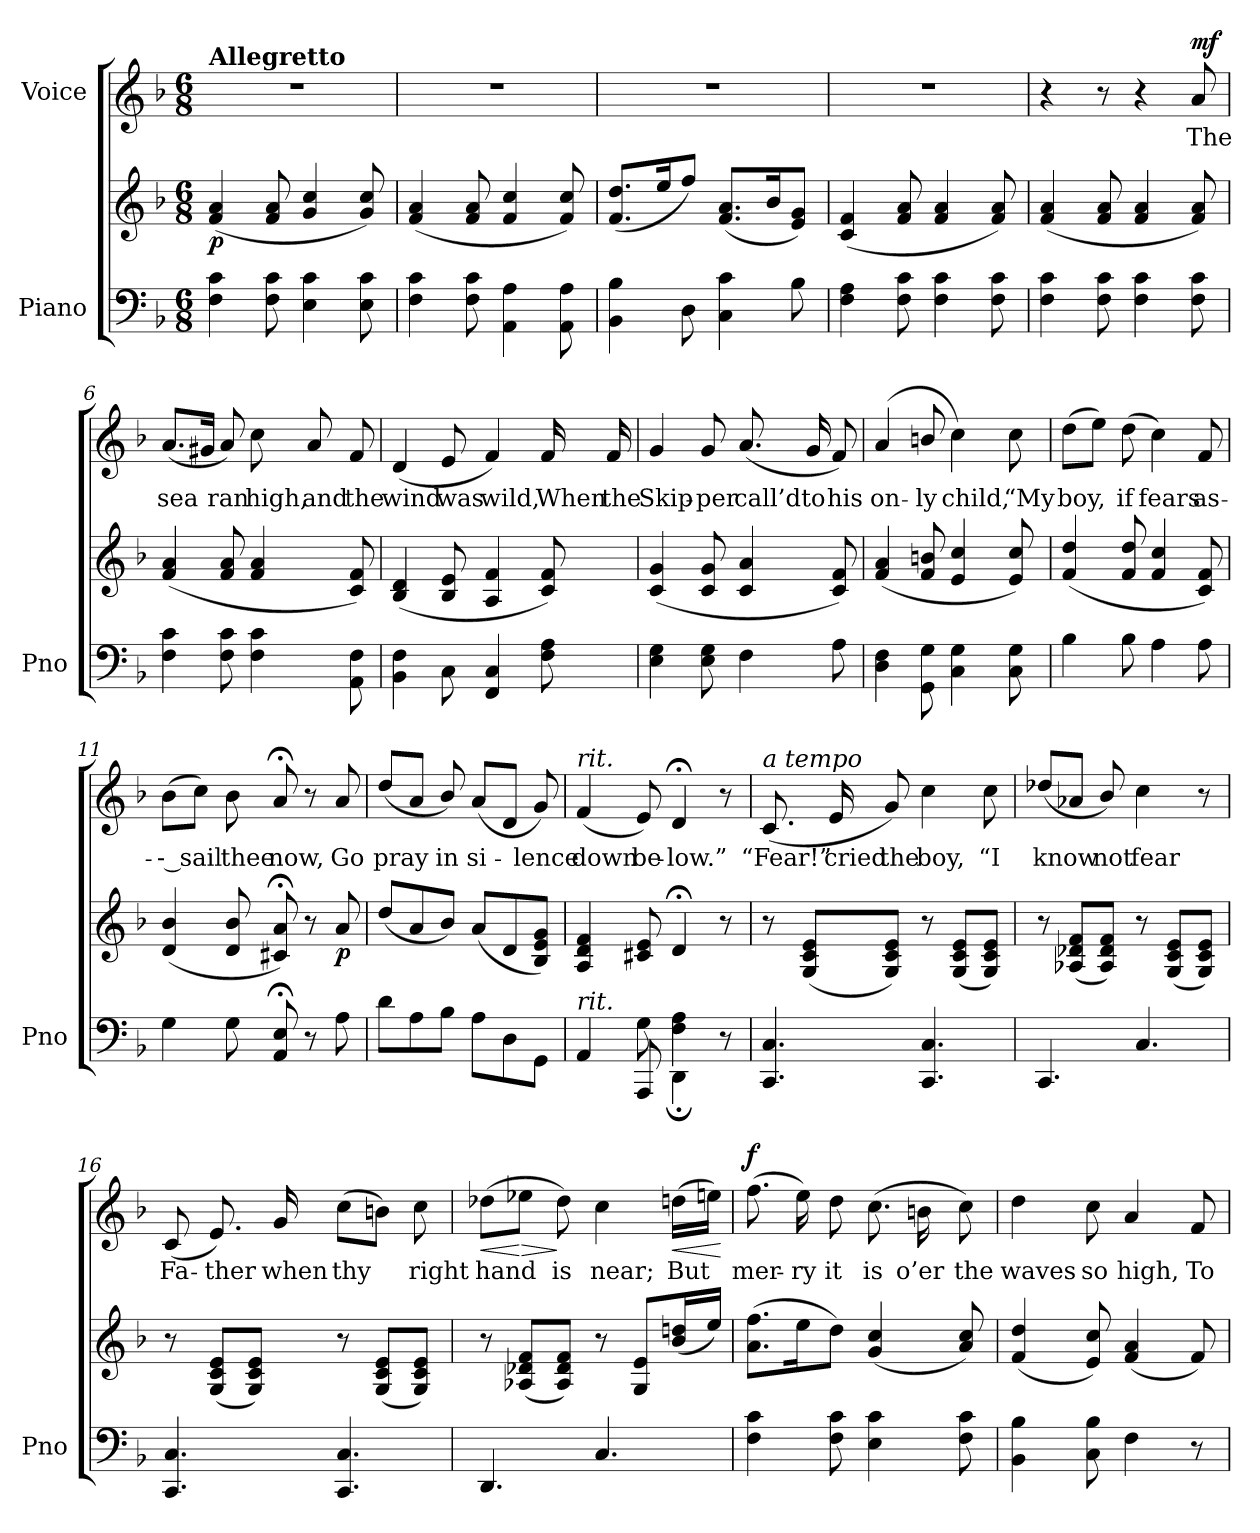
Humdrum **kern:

**kern	**kern	**dynam	**kern	**text	**dynam
*part2	*part2	*part2	*part1	*part1	*part1
*staff3	*staff2	*staff2/3	*staff1	*staff1	*staff1
*I"Piano	*	*	*I"Voice	*	*
*I'Pno	*	*	*	*	*
*clefF4	*clefG2	*	*clefG2	*	*
*k[b-]	*k[b-]	*	*k[b-]	*	*
*M6/8	*M6/8	*	*M6/8	*	*
=1	=1	=1	=1	=1	=1
!	!	!	!LO:TX:a:B:t=Allegretto	!	!
!	!	!LO:DY:b	!	!	!
4F\ 4c\	(4f/ 4a/	p	2.r	.	.
8F\ 8c\	8f/ 8a/	.	.	.	.
4E\ 4c\	4g/ 4cc/	.	.	.	.
8E\ 8c\	8g/ 8cc/)	.	.	.	.
=2	=2	=2	=2	=2	=2
4F\ 4c\	(4f/ 4a/	.	2.r	.	.
8F\ 8c\	8f/ 8a/	.	.	.	.
4AA\ 4A\	4f/ 4cc/	.	.	.	.
8AA\ 8A\	8f/ 8cc/)	.	.	.	.
=3	=3	=3	=3	=3	=3
4BB-\ 4B-\	(8.f/ 8.dd/L	.	2.r	.	.
.	16ee/K	.	.	.	.
8D\	8ff/J)	.	.	.	.
4C\ 4c\	(8.f/ 8.a/L	.	.	.	.
.	16b-/K	.	.	.	.
8B-\	8e/ 8g/J)	.	.	.	.
=4	=4	=4	=4	=4	=4
4F\ 4A\	(4c/ 4f/	.	2.r	.	.
8F\ 8c\	8f/ 8a/	.	.	.	.
4F\ 4c\	4f/ 4a/	.	.	.	.
8F\ 8c\	8f/ 8a/)	.	.	.	.
=5	=5	=5	=5	=5	=5
4F\ 4c\	(4f/ 4a/	.	4r	.	.
8F\ 8c\	8f/ 8a/	.	8r	.	.
4F\ 4c\	4f/ 4a/	.	4r	.	.
!	!	!	!	!	!LO:DY:a
8F\ 8c\	8f/ 8a/)	.	8a/	The	mf
=6	=6	=6	=6	=6	=6
4F\ 4c\	(4f/ 4a/	.	(8.a/L	sea	.
.	.	.	16g#X/Jk	.	.
8F\ 8c\	8f/ 8a/	.	8a/)	ran	.
4F\ 4c\	4f/ 4a/	.	8cc\	high,	.
.	.	.	8a/	and	.
8AA\ 8F\	8c/ 8f/)	.	8f/	the	.
=7	=7	=7	=7	=7	=7
4BB-\ 4F\	(4B-/ 4d/	.	(4d/	wind	.
8C\	8B-/ 8e/	.	8e/	was	.
4FF/ 4C/	4A/ 4f/	.	4f/)	wild,	.
8F\ 8A\	8c/ 8f/)	.	16f/	When	.
.	.	.	16f/	the	.
=8	=8	=8	=8	=8	=8
4E\ 4G\	(4c/ 4g/	.	4g/	Skip-	.
8E\ 8G\	8c/ 8g/	.	8g/	-per	.
4F\	4c/ 4a/	.	(8.a/	call’d	.
.	.	.	16g/	to	.
8A\	8c/ 8f/)	.	8f/)	his	.
=9	=9	=9	=9	=9	=9
4D\ 4F\	(4f/ 4a/	.	(4a/	on-	.
8GG\ 8G\	8f/ 8bn/	.	8bn/	-ly	.
4C\ 4G\	4e/ 4cc/	.	4cc\)	child,	.
8C\ 8G\	8e/ 8cc/)	.	8cc\	“My	.
=10	=10	=10	=10	=10	=10
4B-\	(4f/ 4dd/	.	(8dd\L	boy,	.
.	.	.	8ee\J)	.	.
8B-\	8f/ 8dd/	.	(8dd\	if	.
4A\	4f/ 4cc/	.	4cc\)	fears	.
8A\	8c/ 8f/)	.	8f/	as-	.
=11	=11	=11	=11	=11	=11
4G\	(4d/ 4b-/	.	(8b-\L	-- sail	.
.	.	.	8cc\J)	.	.
8G\	8d/ 8b-/	.	8b-\	thee	.
8AA/; 8E/;	8c#X/;< 8a/;<)	.	8a;</	now,	.
8r	8r	.	8r	.	.
!	!	!LO:DY:b	!	!	!
8A\	8a/	p	8a/	Go	.
=12	=12	=12	=12	=12	=12
!	!	!	!	!	!LO:DY:a
!	!	!	!	!	!LO:DY:n=1:a
8d\L	(8dd/L	.	(8dd/L	pray	p other-dynamics
8A\	8a/	.	8a/J	.	.
8B-\J	8b-/J)	.	8b-/)	in	.
8A\L	(8a/L	.	(8a/L	si-	.
8D\	8d/	.	8d/J	.	.
8GG\J	8B-/ 8e/ 8g/J)	.	8g/)	-lence	.
=13	=13	=13	=13	=13	=13
*^	*^	*	*	*	*
!	!	!	!	!	!LO:TX:i:t=rit.	!	!
!LO:TX:i:t=rit.	!	!	!	!	!	!	!
4ryy	4AA/	4A/ 4d/ 4f/	4ryy	.	(4f/	down	.
8G\	8AAA/	8c#X/ 8e/	4.ryy	.	8e/)	be-	.
4F\ 4A\	4DD;<\	4d;</	.	.	4d;</	-low.”	.
8ryy	8r	8r	8ryy	.	8r	.	.
=14	=14	=14	=14	=14	=14	=14	=14
!	!	!	!	!	!LO:TX:i:t=a tempo	!	!
!LO:TX:i:t=a tempo	!	!	!	!	!	!	!
*v	*v	*	*	*	*	*	*
*	*v	*v	*	*	*	*
4.CC/ 4.C/	8r	.	(8.c/	“Fear!”	.
.	(8G/ 8c/ 8e/L	.	.	.	.
.	.	.	16e/	cried	.
.	8G/ 8c/ 8e/J)	.	8g/)	the	.
4.CC/ 4.C/	8r	.	4cc\	boy,	.
.	(8G/ 8c/ 8e/L	.	.	.	.
.	8G/ 8c/ 8e/J)	.	8cc\	“I	.
=15	=15	=15	=15	=15	=15
4.CC/	8r	.	(8dd-X/L	know	.
.	(8A-X/ 8d-X/ 8f/L	.	8a-X/J	.	.
.	8A-/ 8d-/ 8f/J)	.	8b-/)	not	.
4.C/	8r	.	4cc\	fear	.
.	(8G/ 8c/ 8e/L	.	.	.	.
.	8G/ 8c/ 8e/J)	.	8r	.	.
=16	=16	=16	=16	=16	=16
4.CC/ 4.C/	8r	.	(8c/	Fa-	.
.	(8G/ 8c/ 8e/L	.	8.e/)	-ther	.
.	8G/ 8c/ 8e/J)	.	.	.	.
.	.	.	16g/	when	.
4.CC/ 4.C/	8r	.	(8cc\L	thy	.
.	(8G/ 8c/ 8e/L	.	8bn\J)	.	.
.	8G/ 8c/ 8e/J)	.	8cc\	right	.
=17	=17	=17	=17	=17	=17
!	!	!	!	!	!LO:HP:b
4.DD/	8r	.	(8dd-X\L	hand	<
!	!	!	!	!	!LO:HP:n=1:b
.	(8A-X/ 8d-X/ 8f/L	.	8ee-X\J	.	[ >
.	8A-/ 8d-/ 8f/J)	.	8dd-\)	is	]
4.C/	8r	.	4cc\	near;	.
.	8G/ 8e/L	.	.	.	.
!	!	!	!	!	!LO:HP:b
.	(16b-/ 16ddn/L	.	(16ddn\LL	But	<
.	16ee/JJ)	.	16een\JJ)	.	.
.	.	.	.	.	[
=18	=18	=18	=18	=18	=18
!	!	!	!	!	!LO:DY:a
4F\ 4c\	(8.a\ 8.ff\L	.	(8.ff\	mer-	f
.	16ee\K	.	16ee\)	-ry	.
8F\ 8c\	8dd\J)	.	8dd\	it	.
4E\ 4c\	(<4g/ 4cc/	.	(8.cc\	is	.
.	.	.	16bn\	o’er	.
8F\ 8c\	8a/ 8cc/)	.	8cc\)	the	.
=19	=19	=19	=19	=19	=19
4BB-\ 4B-\	(4f/ 4dd/	.	4dd\	waves	.
8C\ 8B-\	8e/ 8cc/)	.	8cc\	so	.
4F\	(4f/ 4a/	.	4a/	high,	.
8r	8f/)	.	8f/	To	.
=	=	=	=	=	=
*-	*-	*-	*-	*-	*-
